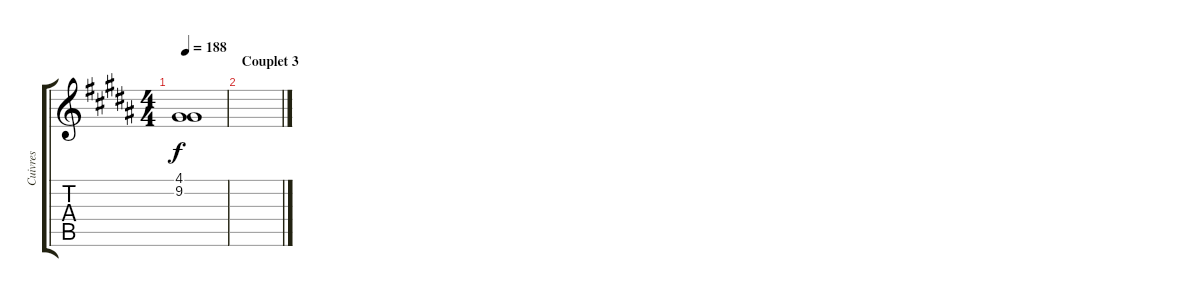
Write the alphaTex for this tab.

\track ("Cuivres" "Cuivres") {instrument altosax}
\staff {score tabs}
\tuning (E4 B3 G3 D3 A2 E2) {hide}
\ts (4 4)
\tempo 188
\clef g2
\ks b
(4.1{t} 9.2{t}).1{dy f} |
\section ("" "Couplet 3")
